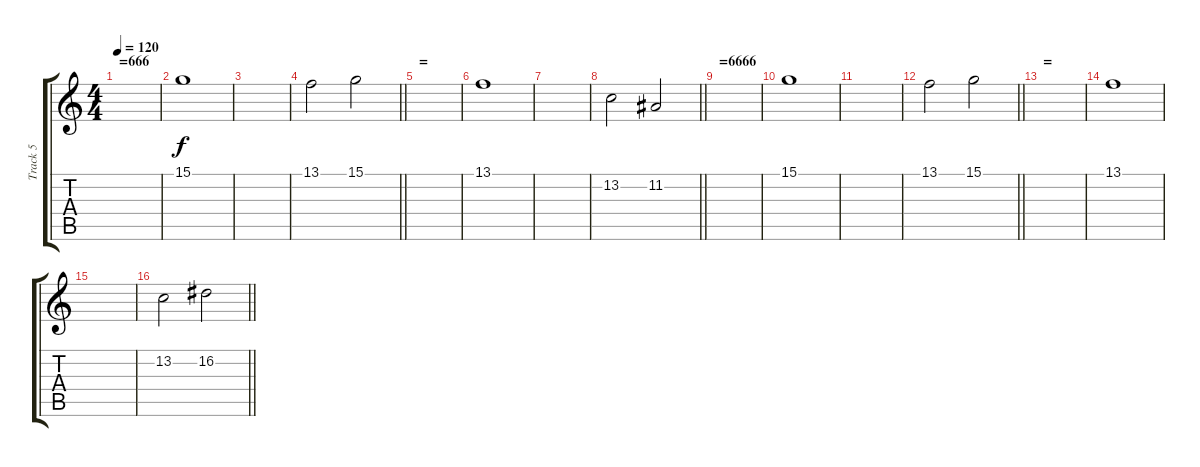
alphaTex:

\track ("Track 5" "Track 5") {instrument fx3crystal}
\staff {score tabs}
\tuning (E4 B3 G3 D3 A2 E2) {hide}
\ts (4 4)
\section ("" "=666")
\tempo 120
\clef g2
\ks c
|
15.1.1 |
|
\barLineRight lightlight
13.1.2 15.1.2 |
\section ("" "=")
|
13.1.1 |
|
\barLineRight lightlight
13.2.2 11.2.2 |
\section ("" "=6666")
|
15.1.1 |
|
\barLineRight lightlight
13.1.2 15.1.2 |
\section ("" "=")
|
13.1.1 |
|
\barLineRight lightlight
13.2.2 16.2.2
